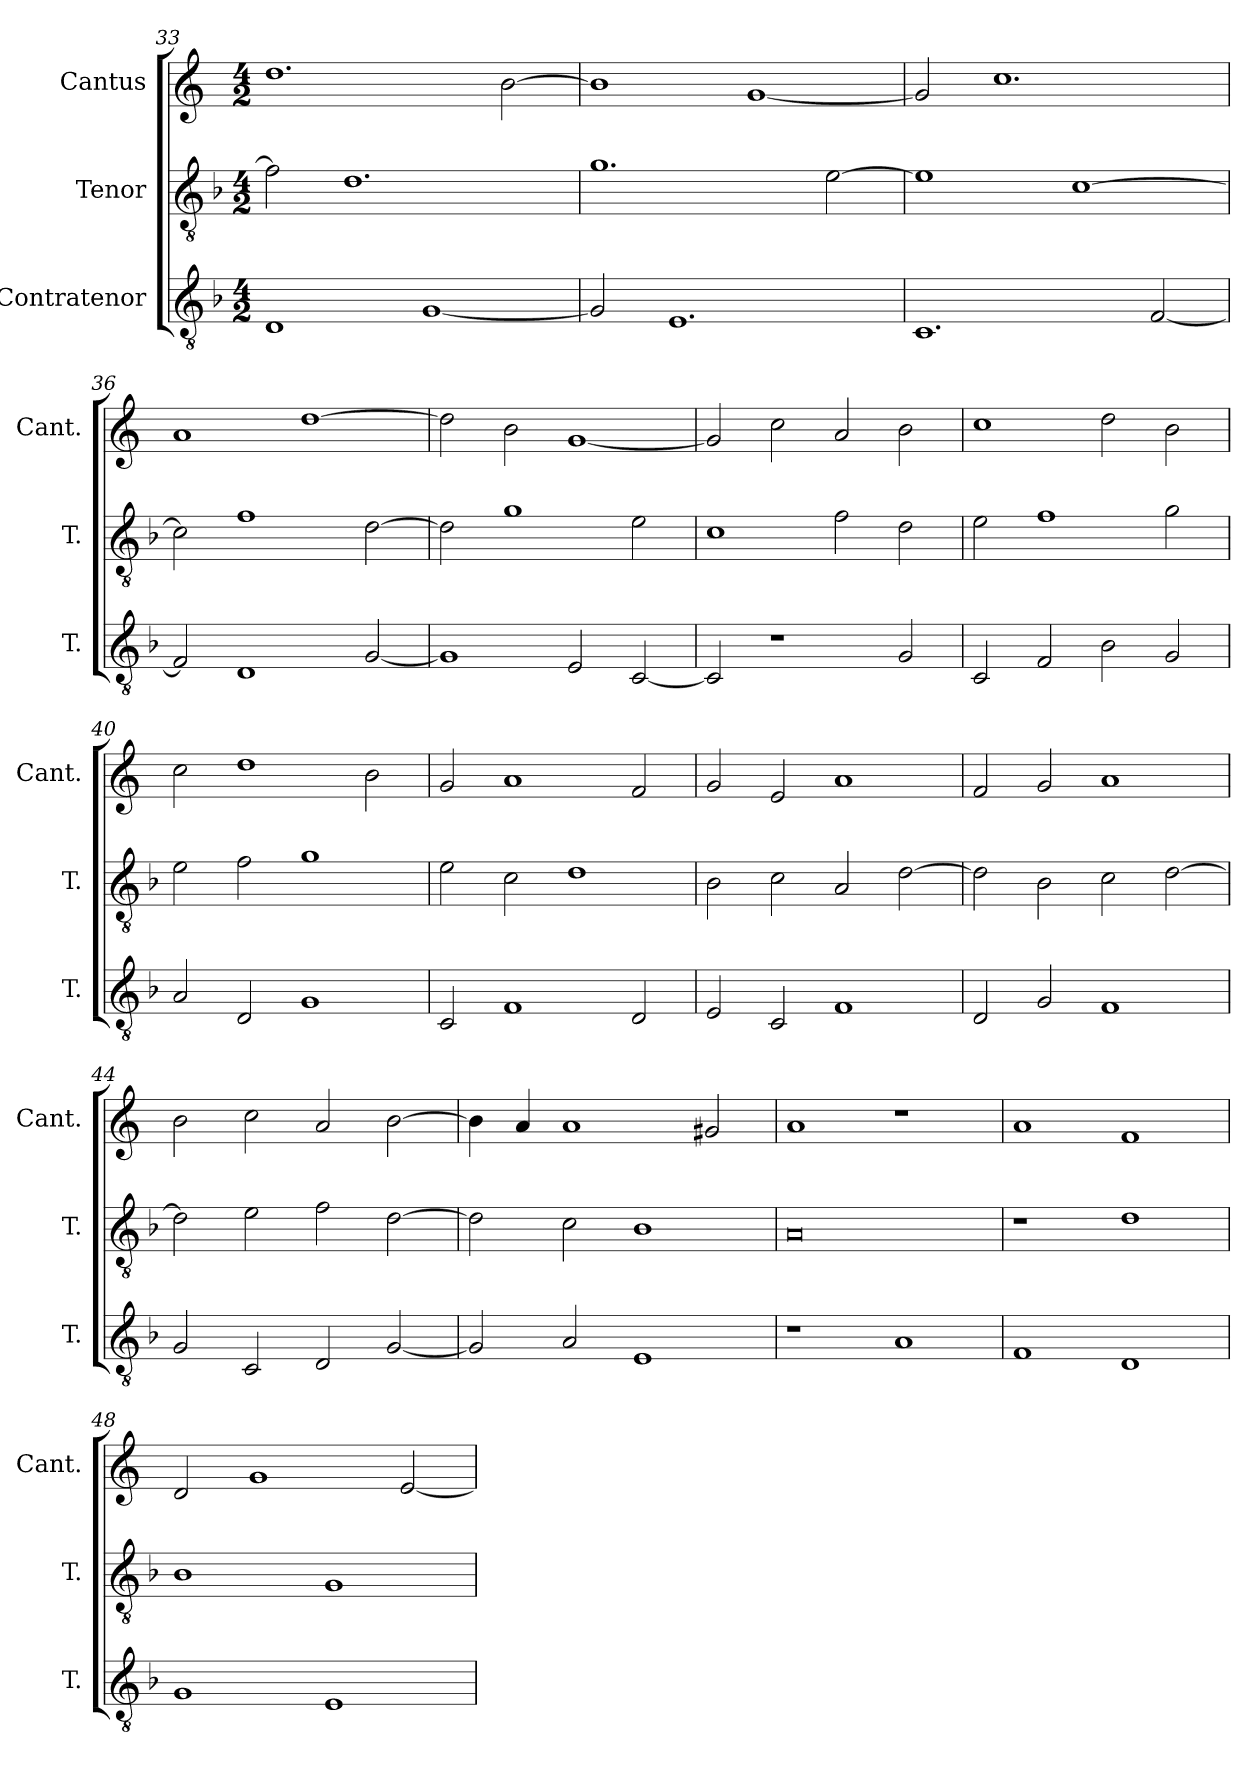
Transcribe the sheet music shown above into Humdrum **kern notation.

**kern	**kern	**kern
*part3	*part2	*part1
*staff3	*staff2	*staff1
*I"Contratenor	*I"Tenor	*I"Cantus
*I'T.	*I'T.	*I'Cant.
*clefGv2	*clefGv2	*clefG2
*ITrd7c12	*ITrd7c12	*
*k[b-]	*k[b-]	*k[]
*F:	*F:	*C:
*M4/2	*M4/2	*M4/2
=33	=33	=33
1DD/	2F\]	1.dd\
.	1.D\	.
[1GG/	.	.
.	.	[2b\
=34	=34	=34
2GG/]	1.G\	1b\]
1.EE/	.	.
.	.	[1g/
.	[2E\	.
=35	=35	=35
1.CC/	1E\]	2g/]
.	.	1.cc\
.	[1C\	.
[2FF/	.	.
=36	=36	=36
2FF/]	2C\]	1a/
1DD/	1F\	.
.	.	[1dd\
[2GG/	[2D\	.
=37	=37	=37
1GG/]	2D\]	2dd\]
.	1G\	2b\
2EE/	.	[1g/
[2CC/	2E\	.
=38	=38	=38
2CC/]	1C\	2g/]
1r	.	2cc\
.	2F\	2a/
2GG/	2D\	2b\
=39	=39	=39
2CC/	2E\	1cc\
2FF/	1F\	.
2BB-\	.	2dd\
2GG/	2G\	2b\
=40	=40	=40
2AA/	2E\	2cc\
2DD/	2F\	1dd\
1GG/	1G\	.
.	.	2b\
=41	=41	=41
2CC/	2E\	2g/
1FF/	2C\	1a/
.	1D\	.
2DD/	.	2f/
=42	=42	=42
2EE/	2BB-\	2g/
2CC/	2C\	2e/
1FF/	2AA/	1a/
.	[2D\	.
=43	=43	=43
2DD/	2D\]	2f/
2GG/	2BB-\	2g/
1FF/	2C\	1a/
.	[2D\	.
=44	=44	=44
2GG/	2D\]	2b\
2CC/	2E\	2cc\
2DD/	2F\	2a/
[2GG/	[2D\	[2b\
=45	=45	=45
2GG/]	2D\]	4b\]
.	.	4a/
2AA/	2C\	1a/
1EE/	1BB-\	.
.	.	2g#X/
=46	=46	=46
1r	0AA/	1a/
1AA/	.	1r
=47	=47	=47
1FF/	1r	1a/
1DD/	1D\	1f/
=48	=48	=48
1GG/	1BB-\	2d/
.	.	1g/
1EE/	1GG/	.
.	.	[2e/
=	=	=
*-	*-	*-
